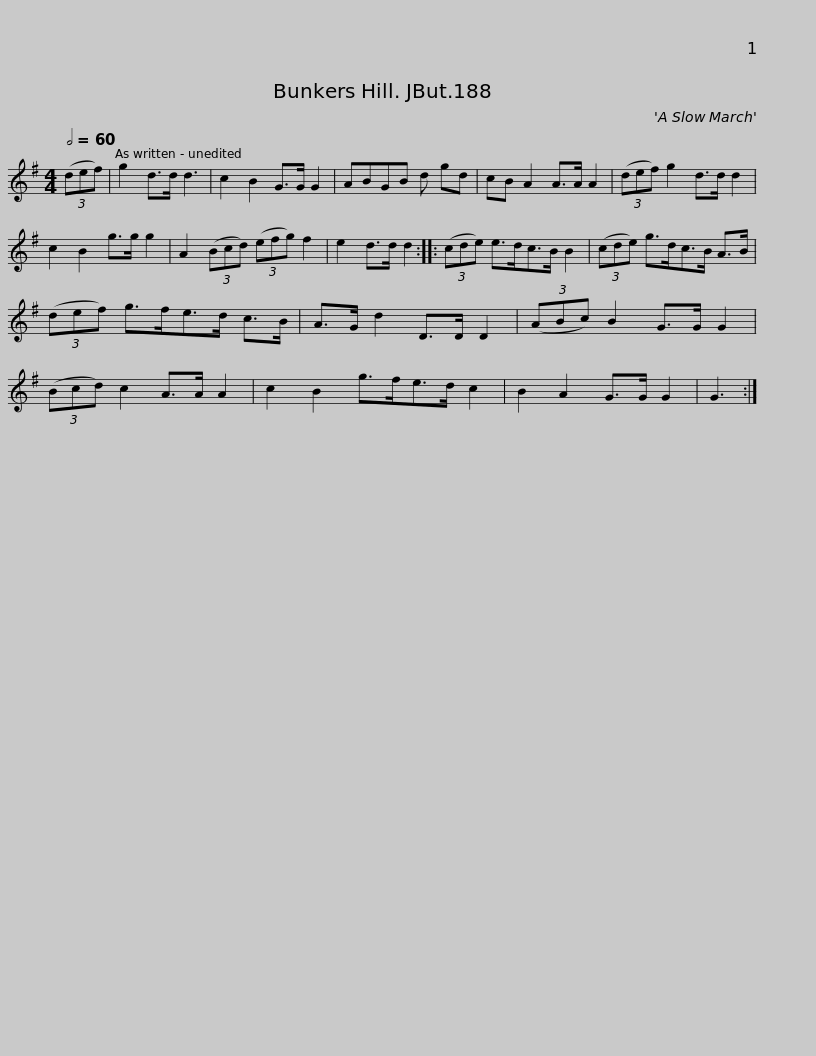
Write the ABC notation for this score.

X:1
L:1/8
Q:1/2=60
M:4/4
I:linebreak $
K:G
V:1 treble
V:1
 (3(def) | g2 d>d d3 | c2 B2 G>G G2 | ABGB d gd | cB A2 A>A A2 | %5
 (3(def) g2 d>d d2 | c2 B2 g>g g2 |$ A2 (3(Bcd) (3(efg) f2 | e2 d>d d2 :: (3(cde) e>dc>B B2 | %10
 (3(cde) g>dc>B A>B | (3(def) g>fe>d c>B |$ A>G d2 D>D D2 | (3(ABc) B2 G>G G2 | (3(Bcd) c2 A>A A2 | %15
 c2 B2 g>fe>d c2 | B2 A2 G>G G2 | G3 :| %18
